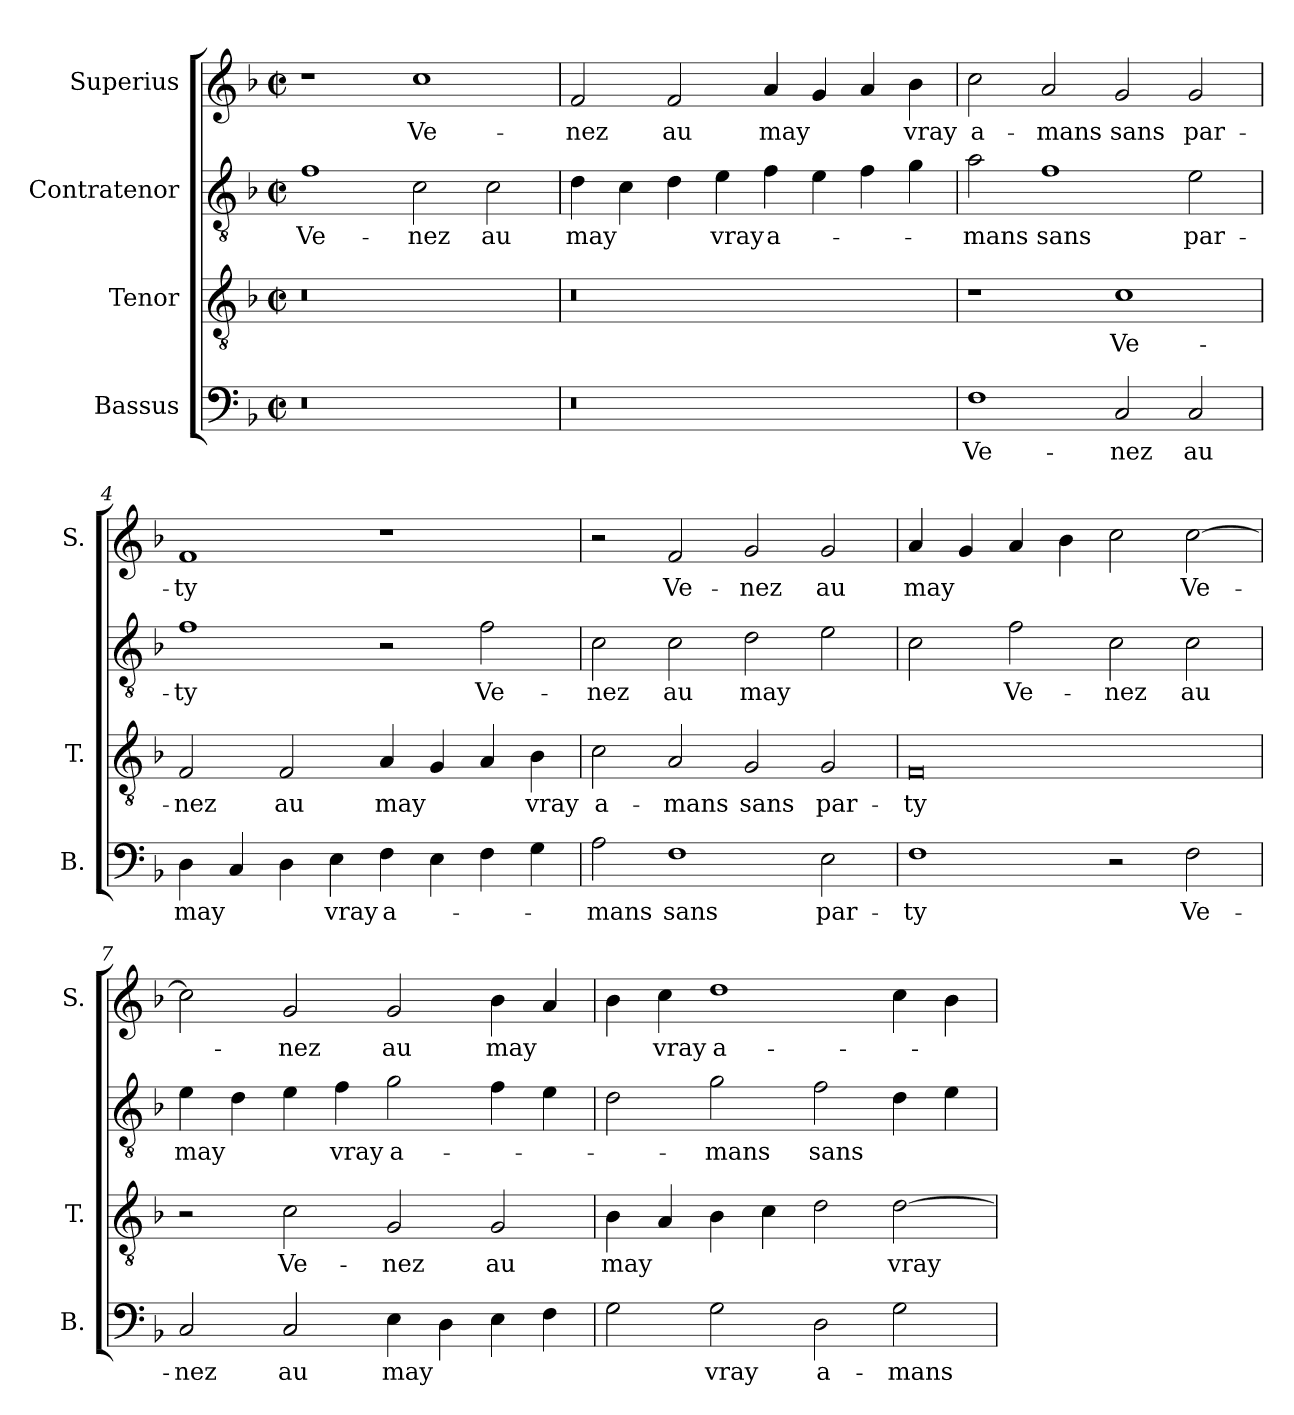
**kern	**text	**kern	**text	**kern	**text	**kern	**text
*part4	*part4	*part3	*part3	*part2	*part2	*part1	*part1
*staff4	*staff4	*staff3	*staff3	*staff2	*staff2	*staff1	*staff1
*I"Bassus	*	*I"Tenor	*	*I"Contratenor	*	*I"Superius	*
*I'B.	*	*I'T.	*	*	*	*I'S.	*
*clefF4	*	*clefGv2	*	*clefGv2	*	*clefG2	*
*k[b-]	*	*k[b-]	*	*k[b-]	*	*k[b-]	*
*F:	*	*F:	*	*F:	*	*F:	*
*M2/2	*	*M2/2	*	*M2/2	*	*M2/2	*
*met(c|)	*	*met(c|)	*	*met(c|)	*	*met(c|)	*
=1	=1	=1	=1	=1	=1	=1	=1
!LO:N:vis=0	!	!LO:N:vis=0	!	!	!	!	!
1r	.	1r	.	1f\	Ve-	1r	.
1ryy	.	1ryy	.	2c\	-nez	1cc\	Ve-
.	.	.	.	2c\	au	.	.
=2	=2	=2	=2	=2	=2	=2	=2
!LO:N:vis=0	!	!LO:N:vis=0	!	!	!	!	!
1r	.	1r	.	4d\	may	2f/	-nez
.	.	.	.	4c\	.	.	.
.	.	.	.	4d\	.	2f/	au
.	.	.	.	4e\	vray	.	.
1ryy	.	1ryy	.	4f\	a-	4a/	may
.	.	.	.	4e\	.	4g/	.
.	.	.	.	4f\	.	4a/	.
.	.	.	.	4g\	.	4b-\	vray
=3	=3	=3	=3	=3	=3	=3	=3
1F\	Ve-	1r	.	2a\	-mans	2cc\	a-
.	.	.	.	1f\	sans	2a/	-mans
2C/	-nez	1c\	Ve-	.	.	2g/	sans
2C/	au	.	.	2e\	par-	2g/	par-
=4	=4	=4	=4	=4	=4	=4	=4
4D\	may	2F/	-nez	1f\	-ty	1f/	-ty
4C/	.	.	.	.	.	.	.
4D\	.	2F/	au	.	.	.	.
4E\	vray	.	.	.	.	.	.
4F\	a-	4A/	may	2r	.	1r	.
4E\	.	4G/	.	.	.	.	.
4F\	.	4A/	.	2f\	Ve-	.	.
4G\	.	4B-\	vray	.	.	.	.
!!LO:LB:g=z
=5	=5	=5	=5	=5	=5	=5	=5
2A\	-mans	2c\	a-	2c\	-nez	2r	.
1F\	sans	2A/	-mans	2c\	au	2f/	Ve-
.	.	2G/	sans	2d\	may	2g/	-nez
2E\	par-	2G/	par-	2e\	.	2g/	au
=6	=6	=6	=6	=6	=6	=6	=6
1F\	-ty	0F/	-ty	2c\	.	4a/	may
.	.	.	.	.	.	4g/	.
.	.	.	.	2f\	Ve-	4a/	.
.	.	.	.	.	.	4b-\	.
2r	.	.	.	2c\	-nez	2cc\	.
2F\	Ve-	.	.	2c\	au	[2cc\	Ve-
=7	=7	=7	=7	=7	=7	=7	=7
2C/	-nez	2r	.	4e\	may	2cc\]	.
.	.	.	.	4d\	.	.	.
2C/	au	2c\	Ve-	4e\	.	2g/	-nez
.	.	.	.	4f\	vray	.	.
4E\	may	2G/	-nez	2g\	a-	2g/	au
4D\	.	.	.	.	.	.	.
4E\	.	2G/	au	4f\	.	4b-\	may
4F\	.	.	.	4e\	.	4a/	.
=8	=8	=8	=8	=8	=8	=8	=8
2G\	.	4B-\	may	2d\	.	4b-\	.
.	.	4A/	.	.	.	4cc\	vray
2G\	vray	4B-\	.	2g\	-mans	1dd\	a-
.	.	4c\	.	.	.	.	.
2D\	a-	2d\	.	2f\	sans	.	.
2G\	-mans	[2d\	vray	4d\	.	4cc\	.
.	.	.	.	4e\	.	4b-\	.
=	=	=	=	=	=	=	=
*-	*-	*-	*-	*-	*-	*-	*-
